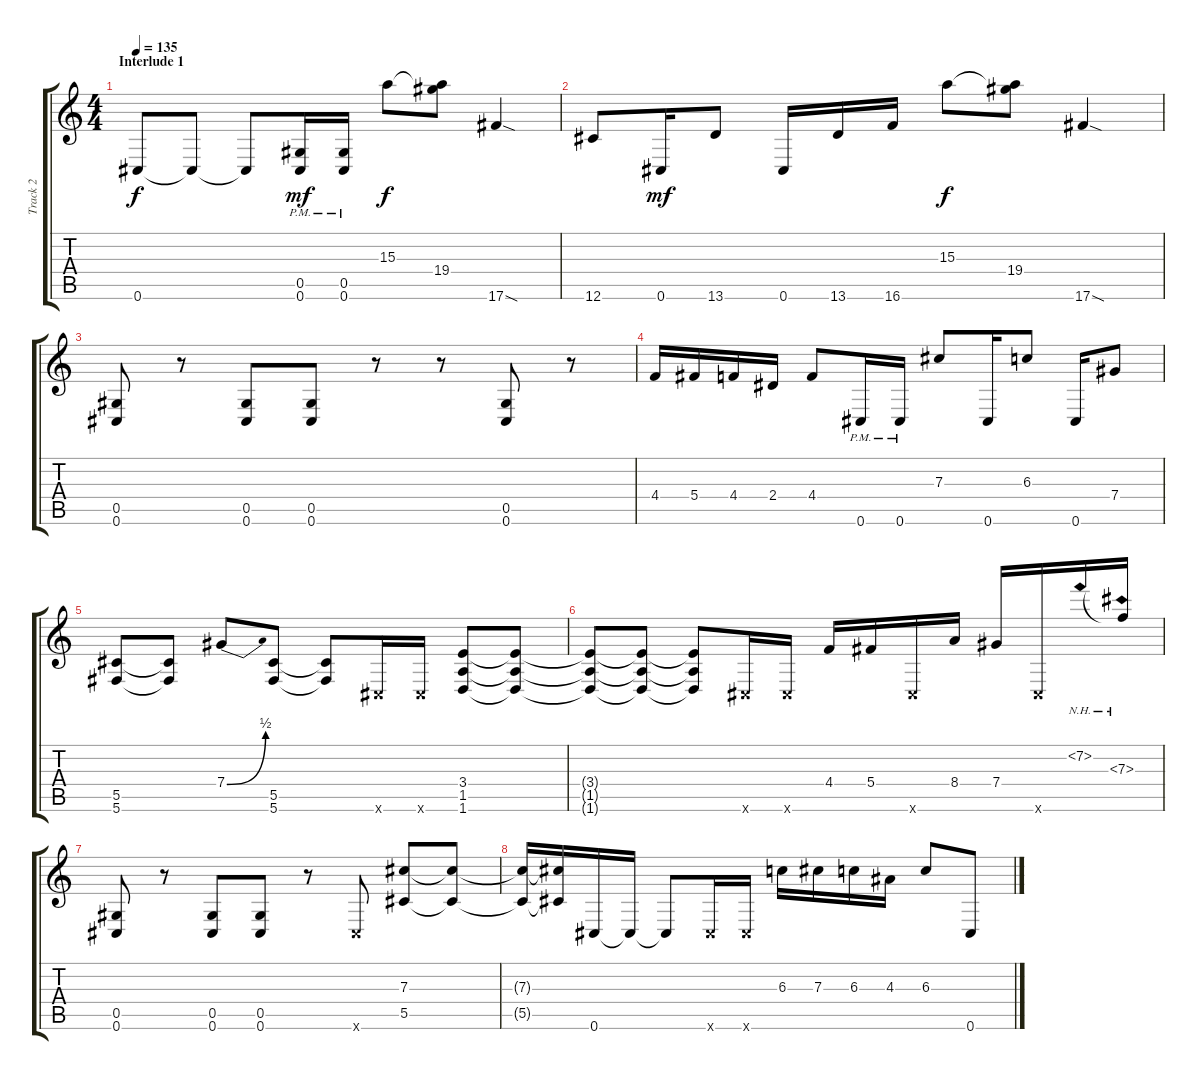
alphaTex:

\track ("Track 2" "Track 2") {instrument distortionguitar}
\staff {score tabs}
\tuning (Eb4 Bb3 Gb3 Db3 Ab2 Db2) {hide}
\ts (4 4)
\section ("" "Interlude 1")
\tempo 135
\clef g2
\ks c
0.6.8{dy f} 0.6{t}.8 0.6{t}.8 (0.5{pm} 0.6{pm}).16{dy mf} (0.5{pm} 0.6{pm}).16 15.3.8{dy f} (15.3{t} 19.4).8 17.6{sod}.4 |
12.6.8 0.6.16{dy mf} 13.6.8 0.6.16 13.6.16 16.6.16 15.3.8{dy f} (15.3{t} 19.4).8 17.6{sod}.4 |
(0.5 0.6).8 r.8 (0.5 0.6).8 (0.5 0.6).8 r.8 r.8 (0.5 0.6).8 r.8 |
4.4.16 5.4.16 4.4.16 2.4.16 4.4.8 0.6{pm}.16 0.6{pm}.16 7.3.8 0.6.16 6.3.8 0.6.16 7.4.8 |
(5.5 5.6).8 (5.5{t} 5.6{t}).8 7.4{be (bend 0 0 60 2)}.8 (5.5 5.6).8 (5.5{t} 5.6{t}).8 0.6{x}.16 0.6{x}.16 (3.4 1.5 1.6).8 (3.4{t} 1.5{t} 1.6{t}).8 |
(3.4{t} 1.5{t} 1.6{t}).8 (3.4{t} 1.5{t} 1.6{t}).8 (3.4{t} 1.5{t} 1.6{t}).8 0.6{x}.16 0.6{x}.16 4.4.16 5.4.16 0.6{x}.16 8.4.16 7.4.16 0.6{x}.16 7.2{nh}.16 (7.2{t} 7.3{nh}).16 |
(0.5 0.6).8 r.8 (0.5 0.6).8 (0.5 0.6).8 r.8 0.6{x}.8 (7.3 5.5).8 (7.3{t} 5.5{t}).8 |
(7.3{t} 5.5{t}).16 (7.3{t} 5.5{t}).16 0.6.16 0.6{t}.16 0.6{t}.8 0.6{x}.16 0.6{x}.16 6.3.16 7.3.16 6.3.16 4.3.16 6.3.8 0.6.8
